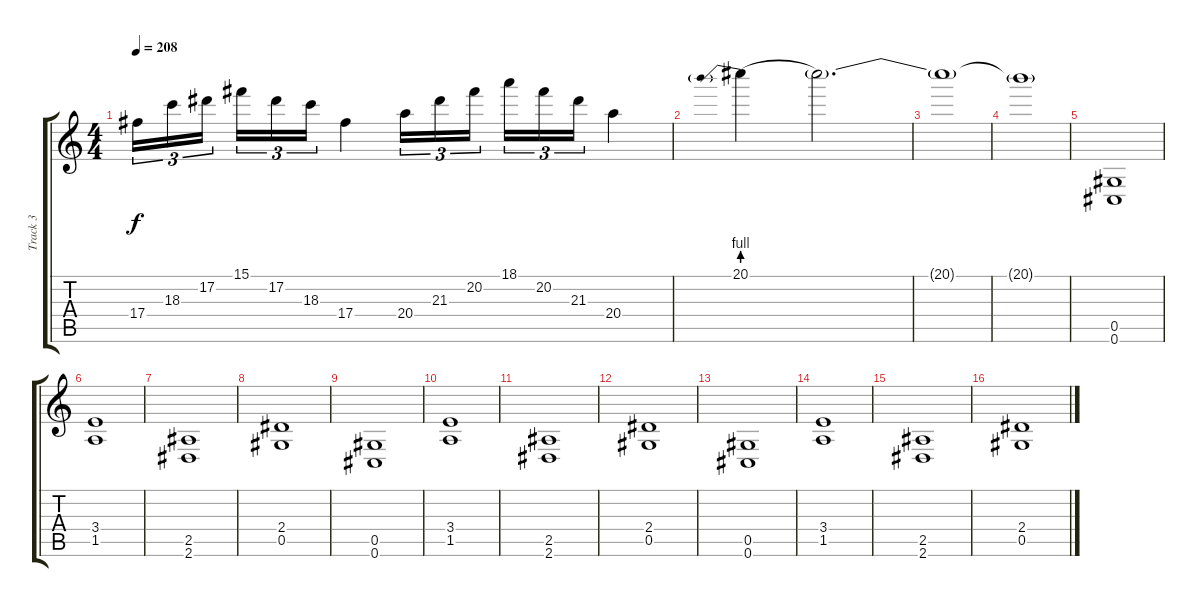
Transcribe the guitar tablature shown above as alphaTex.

\track ("Track 3" "Track 3") {instrument distortionguitar}
\staff {score tabs}
\tuning (Eb4 Bb3 Gb3 Db3 Ab2 Db2) {hide}
\ts (4 4)
\tempo 208
\clef g2
\ks c
17.4.16{tu (3 2) dy f} 18.3.16{tu (3 2)} 17.2.16{tu (3 2) beam splitsecondary} 15.1.16{tu (3 2)} 17.2.16{tu (3 2)} 18.3.16{tu (3 2)} 17.4.4 20.4.16{tu (3 2)} 21.3.16{tu (3 2)} 20.2.16{tu (3 2) beam splitsecondary} 18.1.16{tu (3 2)} 20.2.16{tu (3 2)} 21.3.16{tu (3 2)} 20.4.4 |
20.1{be (prebend 0 4 60 4)}.4 20.1{t}.2{d} |
20.1{t}.1 |
20.1{t}.1 |
(0.5 0.6).1 |
(3.4 1.5).1 |
(2.5 2.6).1 |
(2.4 0.5).1 |
(0.5 0.6).1 |
(3.4 1.5).1 |
(2.5 2.6).1 |
(2.4 0.5).1 |
(0.5 0.6).1 |
(3.4 1.5).1 |
(2.5 2.6).1 |
(2.4 0.5).1
